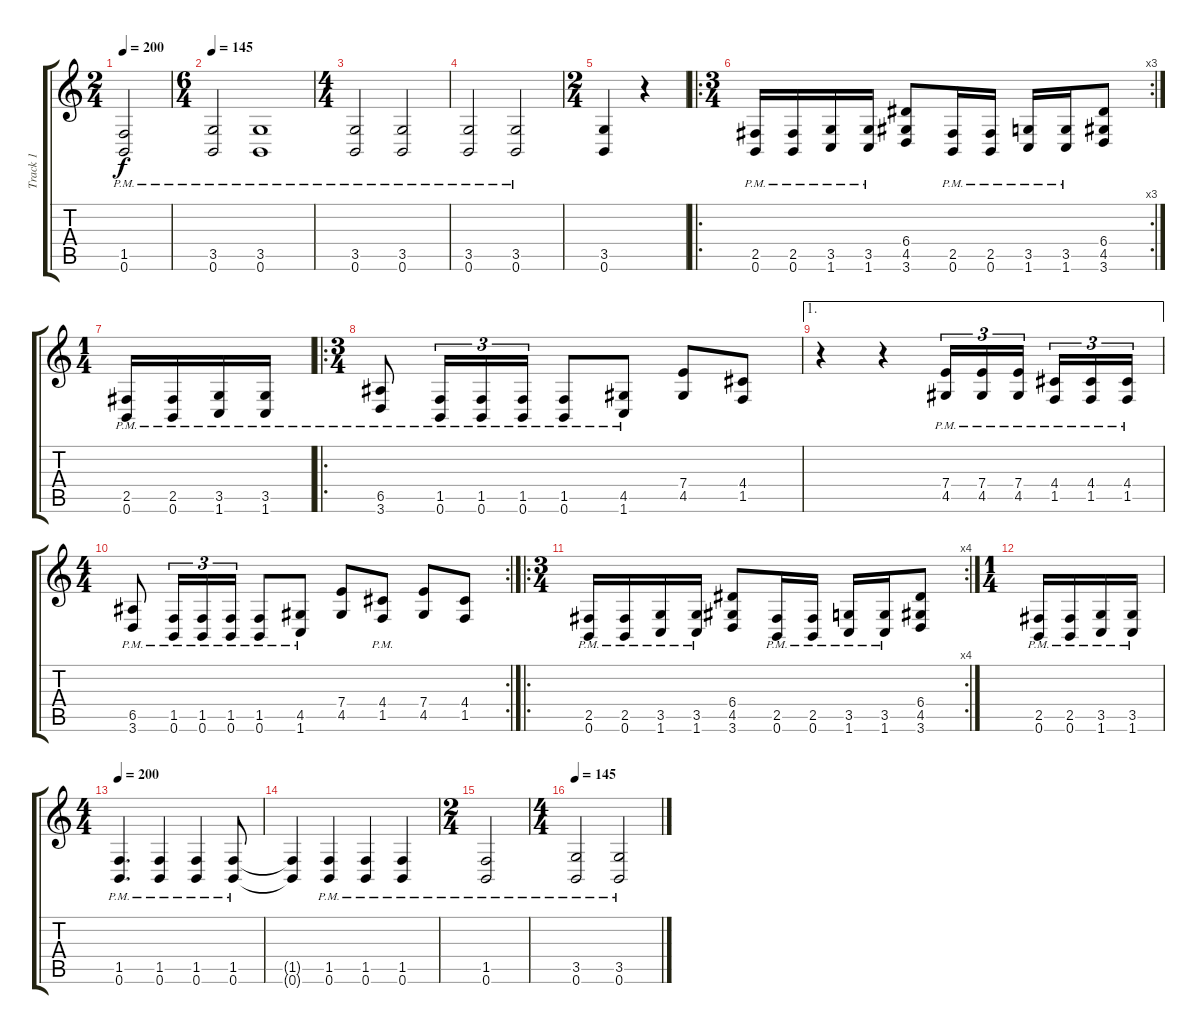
\track ("Track 1" "Track 1") {instrument distortionguitar}
\staff {score tabs}
\tuning (B3 Gb3 D3 A2 E2 B1) {hide}
\ts (2 4)
\tempo 200
\clef g2
\ks c
(1.5{pm} 0.6{pm}).2{dy f} |
\ts (6 4)
\tempo 145
(3.5{pm} 0.6{pm}).2 (3.5{pm} 0.6{pm}).1 |
\ts (4 4)
(3.5{pm} 0.6{pm}).2 (3.5{pm} 0.6{pm}).2 |
(3.5{pm} 0.6{pm}).2 (3.5{pm} 0.6{pm}).2 |
\ts (2 4)
(3.5 0.6).4 r.4 |
\ro
\rc 3
\ts (3 4)
(2.5{pm} 0.6{pm}).16 (2.5{pm} 0.6{pm}).16 (3.5{pm} 1.6{pm}).16 (3.5{pm} 1.6{pm}).16 (6.4 4.5 3.6).8 (2.5{pm} 0.6{pm}).16 (2.5{pm} 0.6{pm}).16 (3.5{pm} 1.6{pm}).16 (3.5{pm} 1.6{pm}).16 (6.4 4.5 3.6).8 |
\ts (1 4)
(2.5{pm} 0.6{pm}).16 (2.5{pm} 0.6{pm}).16 (3.5{pm} 1.6{pm}).16 (3.5{pm} 1.6{pm}).16 |
\ro
\ts (3 4)
(6.5{pm} 3.6{pm}).8 (1.5{pm} 0.6{pm}).16{tu (3 2)} (1.5{pm} 0.6{pm}).16{tu (3 2)} (1.5{pm} 0.6{pm}).16{tu (3 2)} (1.5{pm} 0.6{pm}).8 (4.5{pm} 1.6{pm}).8 (7.4 4.5).8 (4.4 1.5).8 |
\ae 1
r.4 r.4 (7.4{pm} 4.5{pm}).16{tu (3 2)} (7.4{pm} 4.5{pm}).16{tu (3 2)} (7.4{pm} 4.5{pm}).16{tu (3 2) beam splitsecondary} (4.4{pm} 1.5{pm}).16{tu (3 2)} (4.4{pm} 1.5{pm}).16{tu (3 2)} (4.4{pm} 1.5{pm}).16{tu (3 2)} |
\rc 2
\ts (4 4)
(6.5{pm} 3.6{pm}).8 (1.5{pm} 0.6{pm}).16{tu (3 2)} (1.5{pm} 0.6{pm}).16{tu (3 2)} (1.5{pm} 0.6{pm}).16{tu (3 2)} (1.5{pm} 0.6{pm}).8 (4.5{pm} 1.6{pm}).8 (7.4 4.5).8 (4.4{pm} 1.5{pm}).8 (7.4 4.5).8 (4.4 1.5).8 |
\ro
\rc 4
\ts (3 4)
(2.5{pm} 0.6{pm}).16 (2.5{pm} 0.6{pm}).16 (3.5{pm} 1.6{pm}).16 (3.5{pm} 1.6{pm}).16 (6.4 4.5 3.6).8 (2.5{pm} 0.6{pm}).16 (2.5{pm} 0.6{pm}).16 (3.5{pm} 1.6{pm}).16 (3.5{pm} 1.6{pm}).16 (6.4 4.5 3.6).8 |
\ts (1 4)
(2.5{pm} 0.6{pm}).16 (2.5{pm} 0.6{pm}).16 (3.5{pm} 1.6{pm}).16 (3.5{pm} 1.6{pm}).16 |
\ts (4 4)
\tempo 200
(1.5{pm} 0.6{pm}).4{d} (1.5{pm} 0.6{pm}).4 (1.5{pm} 0.6{pm}).4 (1.5{pm} 0.6{pm}).8 |
(1.5{t} 0.6{t}).4 (1.5{pm} 0.6{pm}).4 (1.5{pm} 0.6{pm}).4 (1.5{pm} 0.6{pm}).4 |
\ts (2 4)
(1.5{pm} 0.6{pm}).2 |
\ts (4 4)
\tempo 145
(3.5{pm} 0.6{pm}).2 (3.5{pm} 0.6{pm}).2
